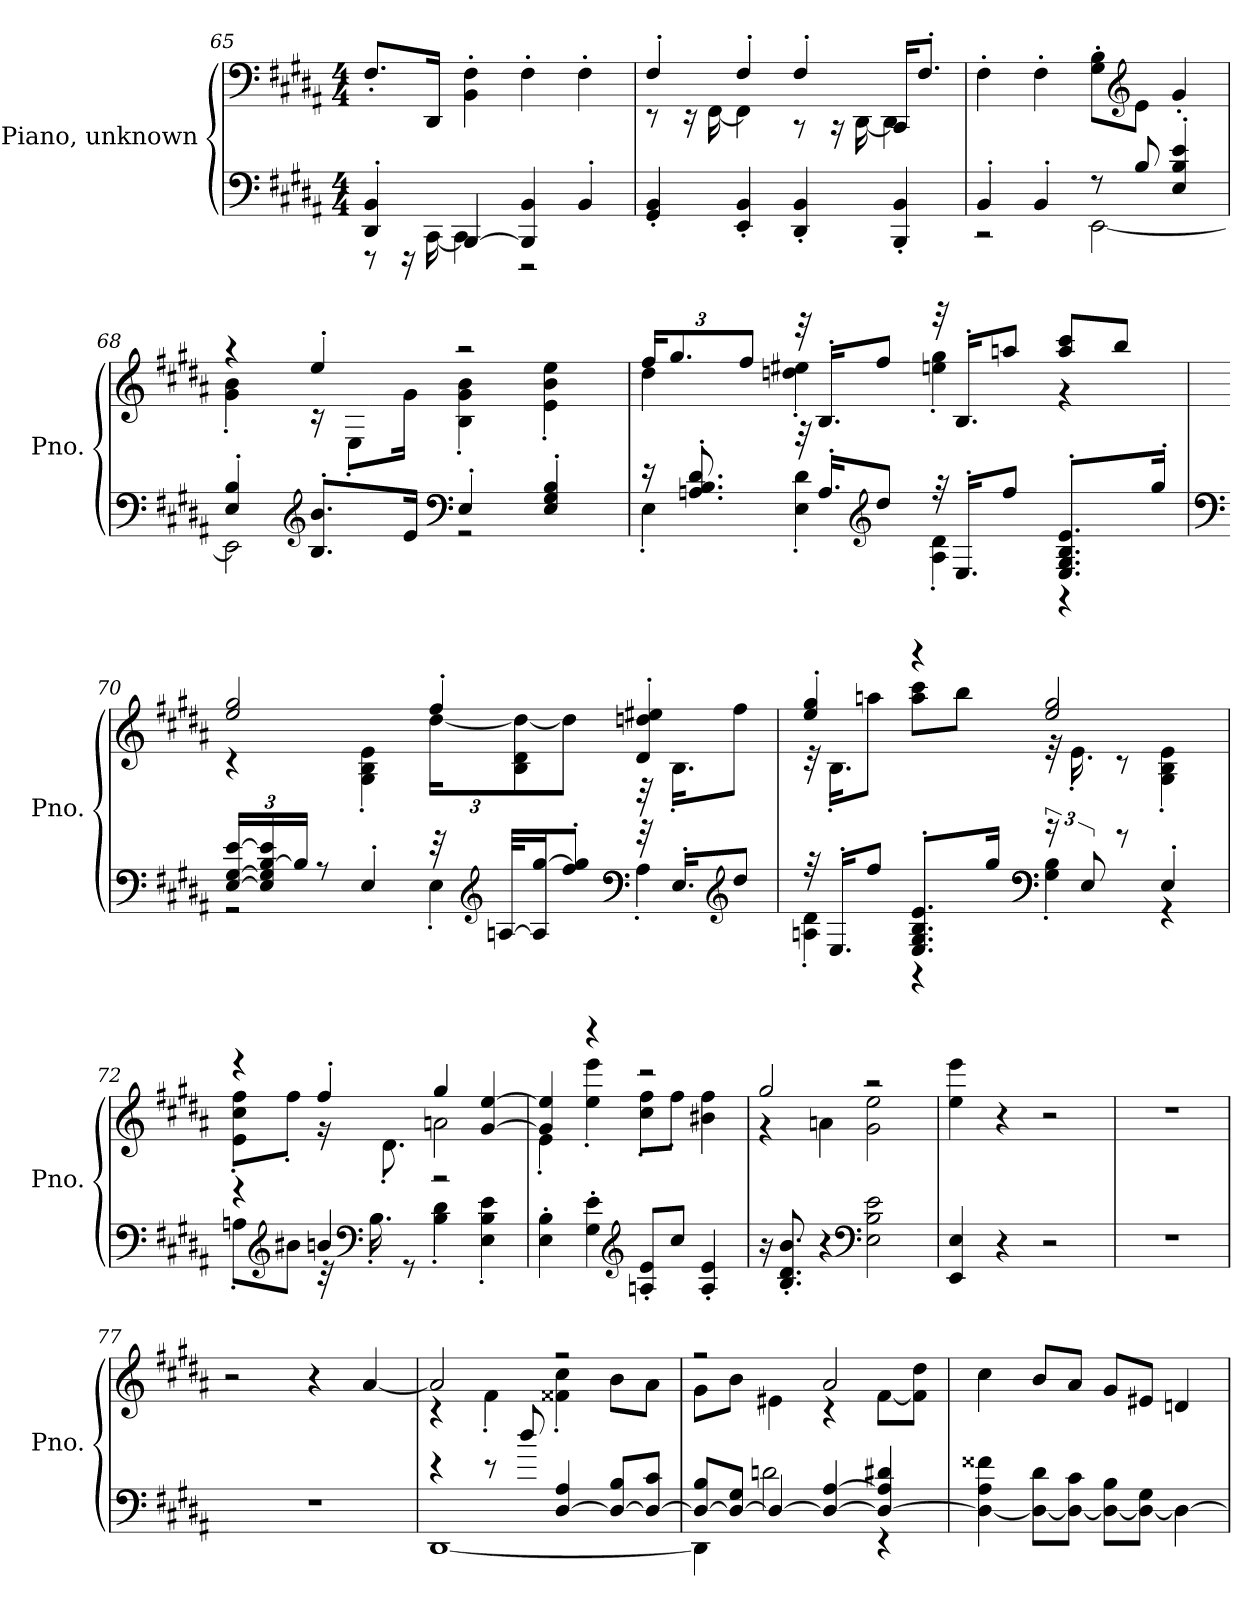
**kern	**kern
*part1	*part1
*staff2	*staff1
*I"Piano, unknown	*
*I'Pno.	*
*clefF4	*clefF4
*k[f#c#g#d#a#]	*k[f#c#g#d#a#]
*M4/4	*M4/4
=65	=65
*^	*
4DD#/' 4BB/'	8r	8.F#'/L
.	16r	.
.	[16CC#\	16DD#/Jk
[4BBB/	4CC#\]	4BB\' 4F#\'
4BBB/] 4BB/	2r	4F#'\
4BB'/	.	4F#'\
*v	*v	*
=66	=66
*	*^
4GG#/' 4BB/'	4F#'/	8r
.	.	16r
.	.	[16FF#\
4EE/' 4BB/'	4F#'/	4FF#\]
4DD#/' 4BB/'	4F#'/	8r
.	.	16r
.	.	[16DD#\
4BBB/' 4BB/'	16CC#/KL	4DD#\]
.	8.F#'/J	.
*	*v	*v
=67	=67
*^	*
4BB'/	2r	4F#'\
4BB'/	.	4F#'\
8r	[2EE\	8G#\' 8B\'L
*	*	*clefG2
8B/	.	8e\J
4E/' 4B/' 4e/'	.	4g#'/
!!LO:LB:g=z
=68	=68	=68
*	*	*^
4E/' 4B/'	2EE\]	4r	4g#\' 4b\'
*clefG2	*	*	*
8.B/' 8.b/'L	.	4ee'/	16r
.	.	.	8E'\L
16e/Jk	.	.	16g#\Jk
*clefF4	*	*	*
4E'/	2r	2r	4B\' 4g#\' 4b\'
4E/' 4G#/' 4B/'	.	.	4e\' 4b\' 4ee\'
=69	=69	=69	=69
*	*	*Xbrackettup	*
16r	4E'\	24ff#/KL	4dd#\
.	.	12.gg#/	.
8.An/' 8.B/' 8.d#/'	.	.	.
.	.	12ff#/J	.
32r	4E\' 4d#\'	32r	4ddn\' 4ee#X\'
16.A'/KL	.	16.B'/KL	.
*clefG2	*	*	*
8dd#/J	.	8ff#/J	.
32r	4A\' 4d#\'	32r	4een\' 4gg#\'
16.E'/KL	.	16.B'/KL	.
8ff#/J	.	8aan/J	.
8.E/' 8.G#/' 8.B/' 8.e/'L	4r	8aa/ 8ccc#/L	4r
.	.	8bb/J	.
16gg#'/Jk	.	.	.
!!LO:PB:g=z	!!
=70	=70	=70	=70
*clefF4	*	*	*
*Xbrackettup	*	*	*
[24E/ [24G#/ [24e/LL	2r	2ee/ 2gg#/	4r
24E/] 24G#/] [24B/ 24e/]	.	.	.
24B/JJ]	.	.	.
8r	.	.	.
4E'/	.	.	4G#\' 4B\' 4e\'
32r	4E'\	4ff#'/	[24dd#\KL
*clefG2	*	*	*
[32An/KLL	.	.	.
.	.	.	12B\ 12d#\ 12dd#\_
16A/] [16gg#/J	.	.	.
8ff#/' 8gg#/]'J	.	.	8dd#\J]
*clefF4	*	*	*
32r	4A'\	4d#/' 4ddn/' 4ee#X/'	32r
16.E'/KL	.	.	16.B'\KL
*clefG2	*	*	*
8dd#/J	.	.	8ff#\J
=71	=71	=71	=71
32r	4An\' 4d#\'	4ee/' 4gg#/'	32r
16.E'/KL	.	.	16.B'\KL
8ff#/J	.	.	8aan\J
8.E/' 8.G#/' 8.B/' 8.e/'L	4r	4r	8aa\ 8ccc#\L
.	.	.	8bb\J
16gg#/Jk	.	.	.
*clefF4	*	*	*
*brackettup	*	*	*
24r	4G#\' 4B\'	2ee/ 2gg#/	32r
.	.	.	16.e'\
12E/	.	.	.
8r	.	.	8r
4E'/	4r	.	4G#\' 4B\' 4e\'
!!LO:LB:g=z	!!
=72	=72	=72	=72
4r	8An'\L	4r	8e\' 8cc#\' 8ff#\'L
*clefG2	*	*	*
.	8b#X\J	.	8ff#'\J
4bn/	32r	4ff#'/	16r
*clefF4	*	*	*
.	16.B'\	.	.
.	.	.	8.d#'\
.	8r	.	.
2r	4B\' 4d#\'	4gg#/	2an\
.	4E\' 4B\' 4e\'	[4g#/ [4ee/	.
*v	*v	*	*
=73	=73	=73
4E\' 4B\'	4g#/] 4ee/]	4e'\
4G#\' 4e\'	4r	4ee\' 4eee\'
*clefG2	*	*
8An/' 8e/'L	2r	8cc#\' 8ff#\'L
8cc#/J	.	8ff#'\J
4A/' 4e/'	.	4b#X\ 4ff#\
=74	=74	=74
16r	2gg#/	4r
8.B/' 8.d#/' 8.b/'	.	.
4r	.	4an\
*clefF4	*	*
2E\ 2B\ 2e\	2r	2g#\ 2ee\
*	*v	*v
=75	=75
4EE/ 4E/	4ee\ 4eee\
4r	4r
2r	2r
=76	=76
1r	1r
=77	=77
1r	2r
.	4r
.	[4a#/
!!LO:LB:g=z
=78	=78
*^	*^
4r	[1DD#	2a#/]	4r
8r	.	.	4f#'\
8dd#/	.	.	.
[4D#/ 4A#/	.	2r	4f##X\' 4cc#\'
8D#/_ 8B/L	.	.	8b\L
8D#/_ 8c#/J	.	.	8a#\J
=79	=79	=79	=79
8D#/_ 8B/L	4DD#\]	2r	8g#\L
8D#/_ 8G#/J	.	.	8b\J
4D#/_	2dn\	.	4e#X\
4D#/_ [4A#/	.	2a#/	4r
4D#/_ 4A#/] 4d#X/	4r	.	[8f#\L
.	.	.	8f#\] 8dd#\J
*v	*v	*	*
*	*v	*v
=80	=80
4D#\_ 4A#\ 4f##X\	4cc#\
8D#\_ 8d#\L	8b/L
8D#\_ 8c#\J	8a#/J
8D#\_ 8B\L	8g#/L
8D#\_ 8G#\J	8e#X/J
4D#\_	4dn/
=	=
*-	*-
